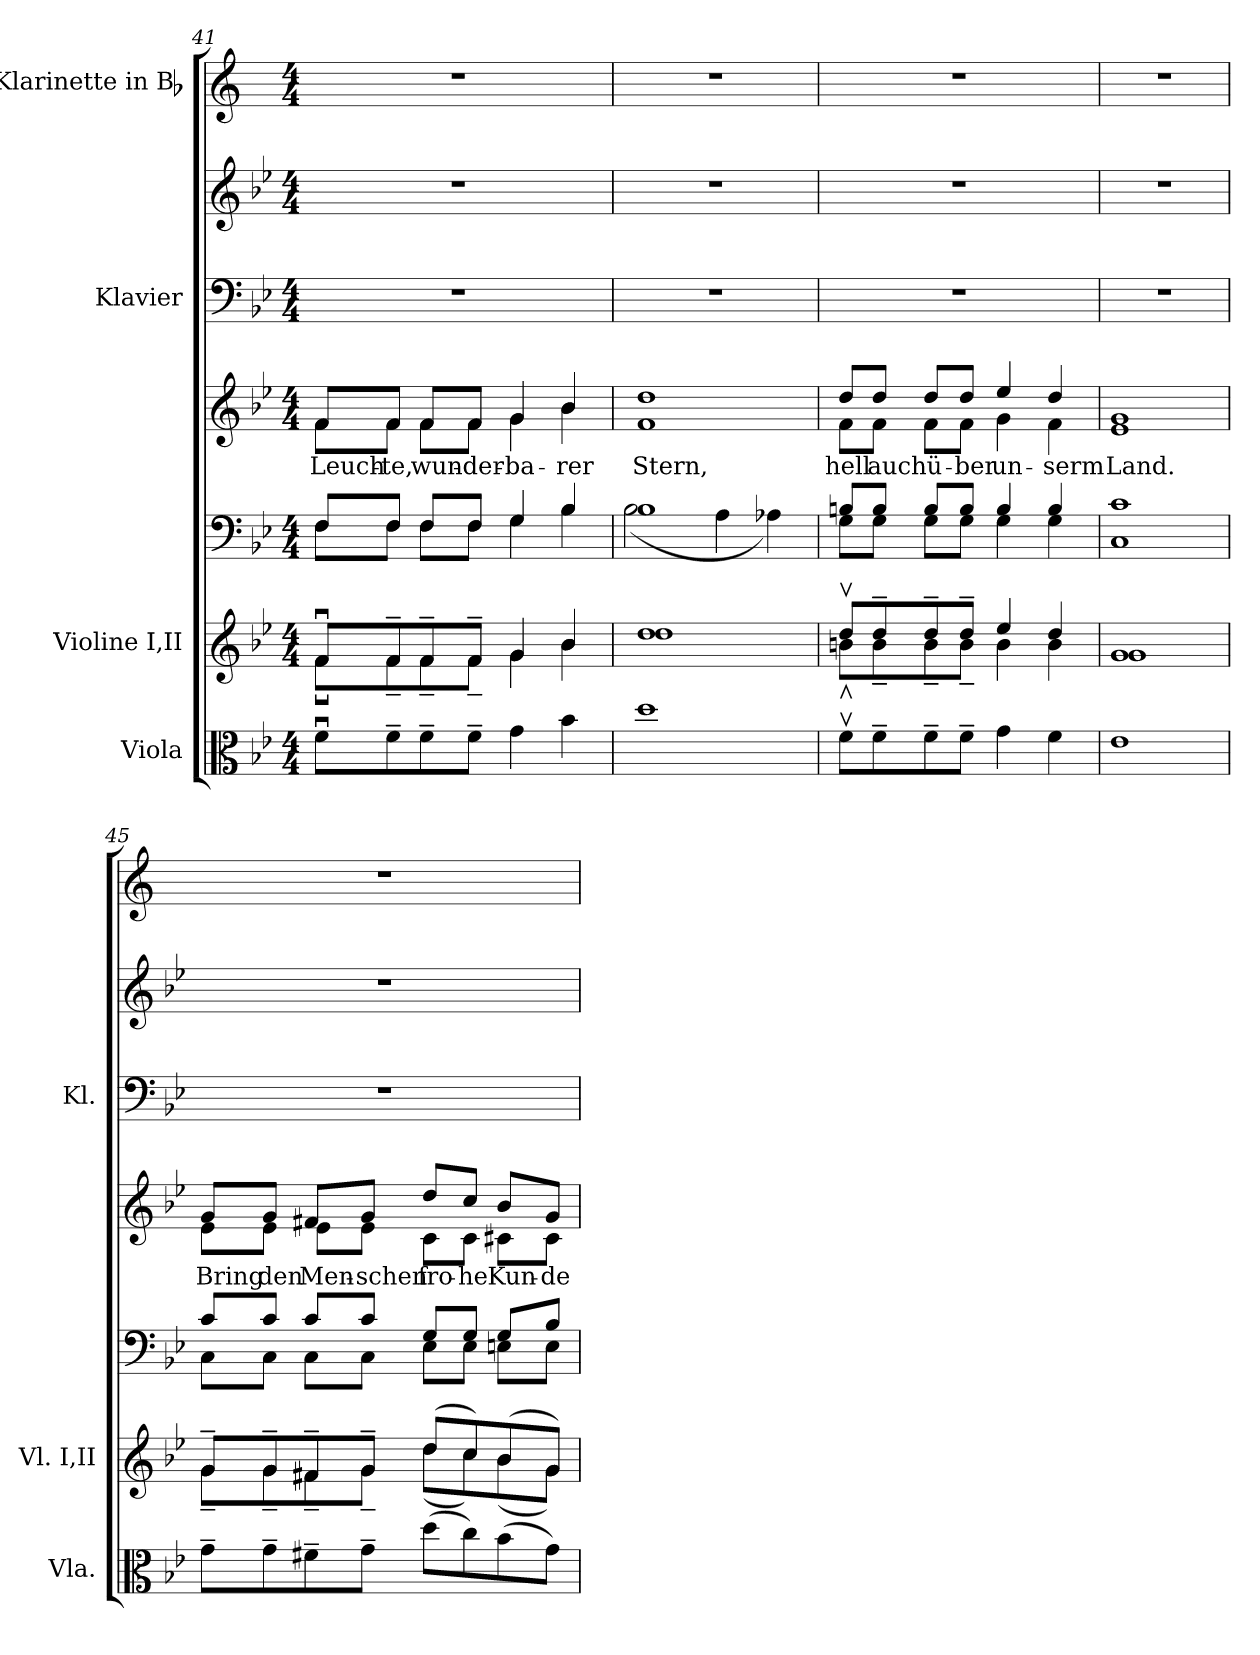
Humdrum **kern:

**kern	**kern	**kern	**kern	**text	**kern	**kern	**kern
*part6	*part5	*part4	*part3	*part3	*part2	*part2	*part1
*staff7	*staff6	*staff5	*staff4	*staff4	*staff3	*staff2	*staff1
*I"Viola	*I"Violine I,II	*	*	*	*I"Klavier	*	*I"Klarinette in Bb
*I'Vla.	*I'Vl. I,II	*	*	*	*I'Kl.	*	*
!!LO:PB:g=z
*clefC3	*clefG2	*clefF4	*clefG2	*	*clefF4	*clefG2	*clefG2
*	*	*	*	*	*	*	*ITrd1c2
*k[b-e-]	*k[b-e-]	*k[b-e-]	*k[b-e-]	*	*k[b-e-]	*k[b-e-]	*k[b-e-]
*g:	*g:	*g:	*g:	*	*g:	*g:	*g:
*M4/4	*M4/4	*M4/4	*M4/4	*	*M4/4	*M4/4	*M4/4
=41	=41	=41	=41	=41	=41	=41	=41
*	*^	*^	*	*	*	*	*
!	!	!	!	!	!	!LO:LY:b	!	!	!
*	*	*	*	*	*^	*	*	*	*
8fu>\L	8fu>/L	8fu>\L	8F/L	8F\L	8f/L	8f\L	Leuch-	1r	1r	1r
!	!	!	!	!	!	!	!LO:LY:b	!	!	!
8f~>\	8f~>/	8f~<\	8F/J	8F\J	8f/J	8f\J	-te,	.	.	.
!	!	!	!	!	!	!	!LO:LY:b	!	!	!
8f~>\	8f~>/	8f~<\	8F/L	8F\L	8f/L	8f\L	wun-	.	.	.
!	!	!	!	!	!	!	!LO:LY:b	!	!	!
8f~>\J	8f~>/J	8f~<\J	8F/J	8F\J	8f/J	8f\J	-der-	.	.	.
!	!	!	!	!	!	!	!LO:LY:b	!	!	!
4g\	4g/	4g\	4G/	4G\	4g/	4g\	-ba-	.	.	.
!	!	!	!	!	!	!	!LO:LY:b	!	!	!
4b-\	4b-/	4b-\	4B-/	4B-\	4b-/	4b-\	-rer	.	.	.
*	*	*	*	*	*v	*v	*	*	*	*
=42	=42	=42	=42	=42	=42	=42	=42	=42	=42
*	*	*	*	*	*^	*	*	*	*
!	!	!	!	!	!	!	!LO:LY:b	!	!	!
*	*	*	*	*	*v	*v	*	*	*	*
1dd	1dd	1dd	1B-	(<2B-\	1f 1dd	Stern,	1r	1r	1r
.	.	.	.	4A\	.	.	.	.	.
.	.	.	.	4A-X\)	.	.	.	.	.
=43	=43	=43	=43	=43	=43	=43	=43	=43	=43
!	!	!	!	!	!	!LO:LY:b	!	!	!
*	*	*	*	*	*^	*	*	*	*
8fv>\L	8ddv>/L	8bnv>\L	8Bn/L	8G\L	8dd/L	8f\L	hell	1r	1r	1r
!	!	!	!	!	!	!	!LO:LY:b	!	!	!
8f~>\	8dd~>/	8b~<\	8B/J	8G\J	8dd/J	8f\J	auch	.	.	.
!	!	!	!	!	!	!	!LO:LY:b	!	!	!
8f~>\	8dd~>/	8b~<\	8B/L	8G\L	8dd/L	8f\L	ü-	.	.	.
!	!	!	!	!	!	!	!LO:LY:b	!	!	!
8f~>\J	8dd~>/J	8b~<\J	8B/J	8G\J	8dd/J	8f\J	-ber	.	.	.
!	!	!	!	!	!	!	!LO:LY:b	!	!	!
4g\	4ee-/	4b\	4B/	4G\	4ee-/	4g\	un-	.	.	.
!	!	!	!	!	!	!	!LO:LY:b	!	!	!
4f\	4dd/	4b\	4B/	4G\	4dd/	4f\	-serm	.	.	.
*	*	*	*	*	*v	*v	*	*	*	*
=44	=44	=44	=44	=44	=44	=44	=44	=44	=44
*	*	*	*	*	*^	*	*	*	*
!	!	!	!	!	!	!	!LO:LY:b	!	!	!
*	*	*	*	*	*v	*v	*	*	*	*
1e-	1g	1g	1c	1C	1e- 1g	Land.	1r	1r	1r
=45	=45	=45	=45	=45	=45	=45	=45	=45	=45
!	!	!	!	!	!	!LO:LY:b	!	!	!
*	*	*	*	*	*^	*	*	*	*
8g~>\L	8g~>/L	8g~<\L	8c/L	8C\L	8g/L	8e-\L	Bring	1r	1r	1r
!	!	!	!	!	!	!	!LO:LY:b	!	!	!
8g~>\	8g~>/	8g~<\	8c/J	8C\J	8g/J	8e-\J	den	.	.	.
!	!	!	!	!	!	!	!LO:LY:b	!	!	!
8f#X~>\	8f#X~>/	8f#X~<\	8c/L	8C\L	8f#X/L	8e-\L	Men-	.	.	.
!	!	!	!	!	!	!	!LO:LY:b	!	!	!
8g~>\J	8g~>/J	8g~<\J	8c/J	8C\J	8g/J	8e-\J	-schen	.	.	.
!	!	!	!	!	!	!	!LO:LY:b	!	!	!
(>8dd\L	(>8dd/L	(<8dd\L	8G/L	8E-\L	8dd/L	8c\L	fro-	.	.	.
!	!	!	!	!	!	!	!LO:LY:b	!	!	!
8cc\)	8cc/)	8cc\)	8G/J	8E-\J	8cc/J	8c\J	-he	.	.	.
!	!	!	!	!	!	!	!LO:LY:b	!	!	!
(>8b-\	(>8b-/	(<8b-\	8G/L	8En\L	8b-/L	8c#X\L	Kun-	.	.	.
!	!	!	!	!	!	!	!LO:LY:b	!	!	!
8g\J)	8g/J)	8g\J)	8B-/J	8E\J	8g/J	8c#\J	-de	.	.	.
*	*v	*v	*	*	*v	*v	*	*	*	*
*	*	*v	*v	*	*	*	*	*
=	=	=	=	=	=	=	=
*-	*-	*-	*-	*-	*-	*-	*-
